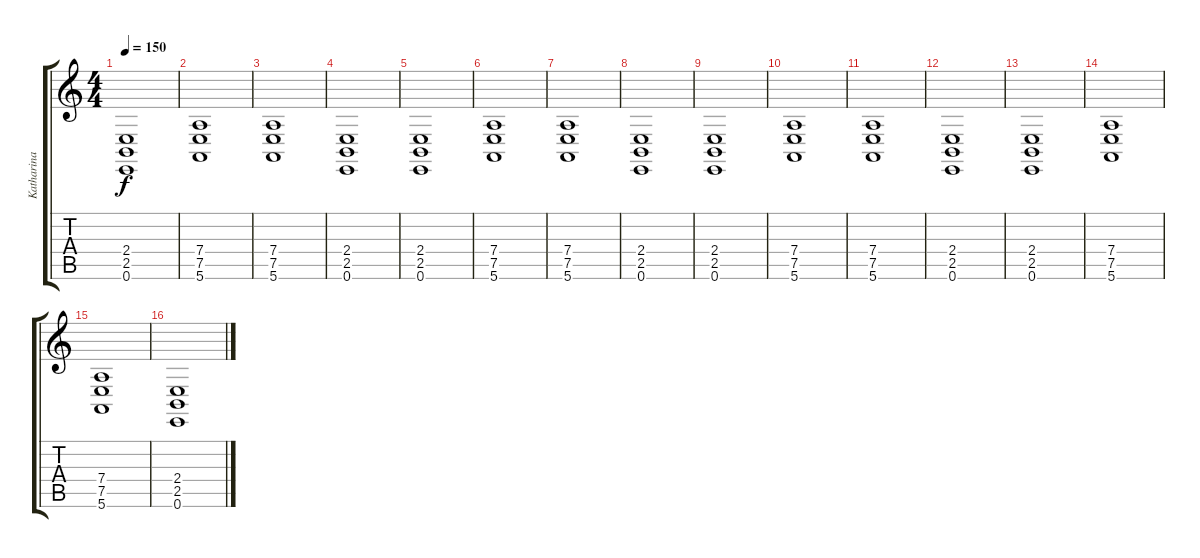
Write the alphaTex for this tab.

\track ("Katharina" "Katharina") {instrument choiraahs}
\staff {score tabs}
\tuning (E4 B3 G3 D3 A2 E2) {hide}
\ts (4 4)
\tempo 150
\clef g2
\ks c
(2.4 2.5 0.6).1{dy f} |
(7.4 7.5 5.6).1 |
(7.4 7.5 5.6).1 |
(2.4 2.5 0.6).1 |
(2.4 2.5 0.6).1 |
(7.4 7.5 5.6).1 |
(7.4 7.5 5.6).1 |
(2.4 2.5 0.6).1 |
(2.4 2.5 0.6).1 |
(7.4 7.5 5.6).1 |
(7.4 7.5 5.6).1 |
(2.4 2.5 0.6).1 |
(2.4 2.5 0.6).1 |
(7.4 7.5 5.6).1 |
(7.4 7.5 5.6).1 |
(2.4 2.5 0.6).1
